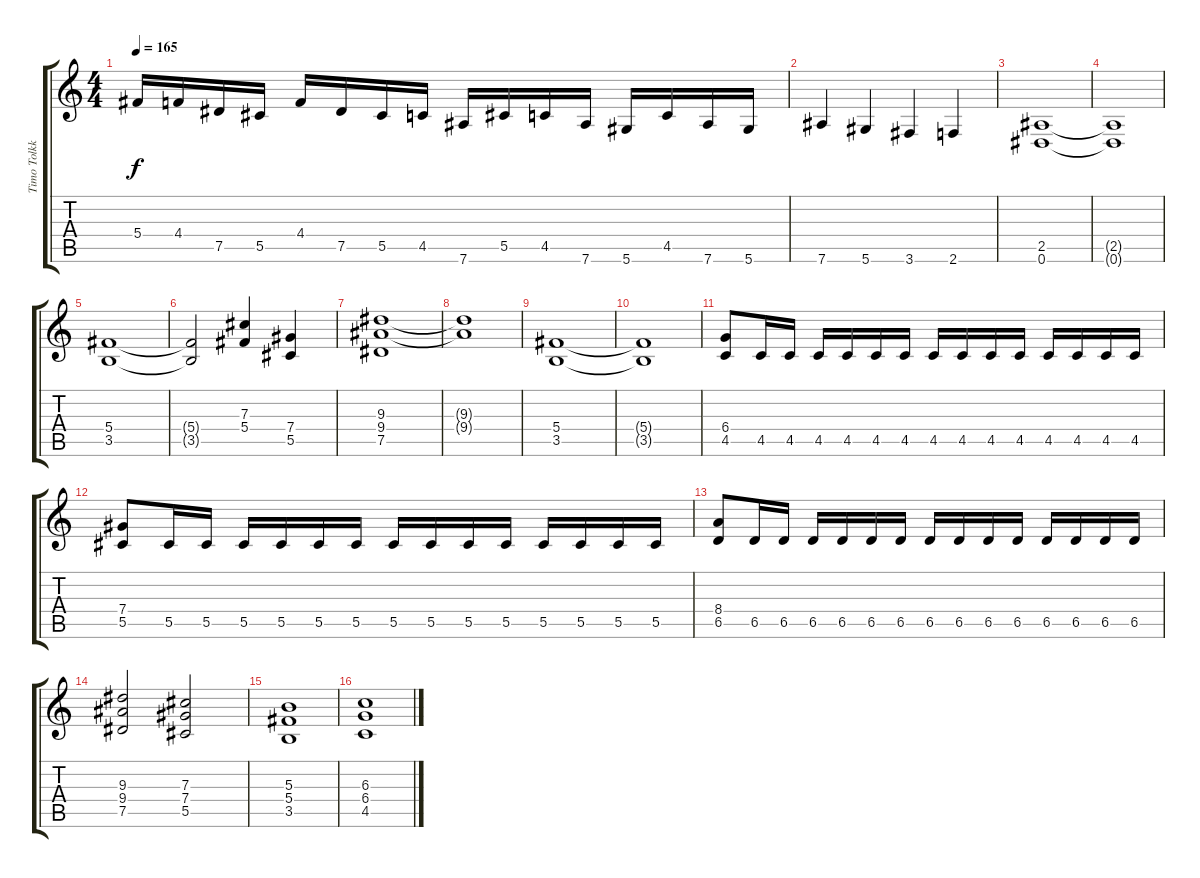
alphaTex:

\track ("Timo Tolkki" "Timo Tolkk") {instrument distortionguitar}
\staff {score tabs}
\tuning (Eb4 Bb3 Gb3 Db3 Ab2 Eb2) {hide}
\ts (4 4)
\tempo 165
\clef g2
\ks c
5.4.16{dy f} 4.4.16 7.5.16 5.5.16 4.4.16 7.5.16 5.5.16 4.5.16 7.6.16 5.5.16 4.5.16 7.6.16 5.6.16 4.5.16 7.6.16 5.6.16 |
7.6.4 5.6.4 3.6.4 2.6.4 |
(2.5 0.6).1 |
(2.5{t} 0.6{t}).1 |
(5.4 3.5).1 |
(5.4{t} 3.5{t}).2 (7.3 5.4).4 (7.4 5.5).4 |
(9.3 9.4 7.5).1 |
(9.3{t} 9.4{t}).1 |
(5.4 3.5).1 |
(5.4{t} 3.5{t}).1 |
(6.4 4.5).8 4.5.16 4.5.16 4.5.16 4.5.16 4.5.16 4.5.16 4.5.16 4.5.16 4.5.16 4.5.16 4.5.16 4.5.16 4.5.16 4.5.16 |
(7.4 5.5).8 5.5.16 5.5.16 5.5.16 5.5.16 5.5.16 5.5.16 5.5.16 5.5.16 5.5.16 5.5.16 5.5.16 5.5.16 5.5.16 5.5.16 |
(8.4 6.5).8 6.5.16 6.5.16 6.5.16 6.5.16 6.5.16 6.5.16 6.5.16 6.5.16 6.5.16 6.5.16 6.5.16 6.5.16 6.5.16 6.5.16 |
(9.3 9.4 7.5).2 (7.3 7.4 5.5).2 |
(5.3 5.4 3.5).1 |
(6.3 6.4 4.5).1
